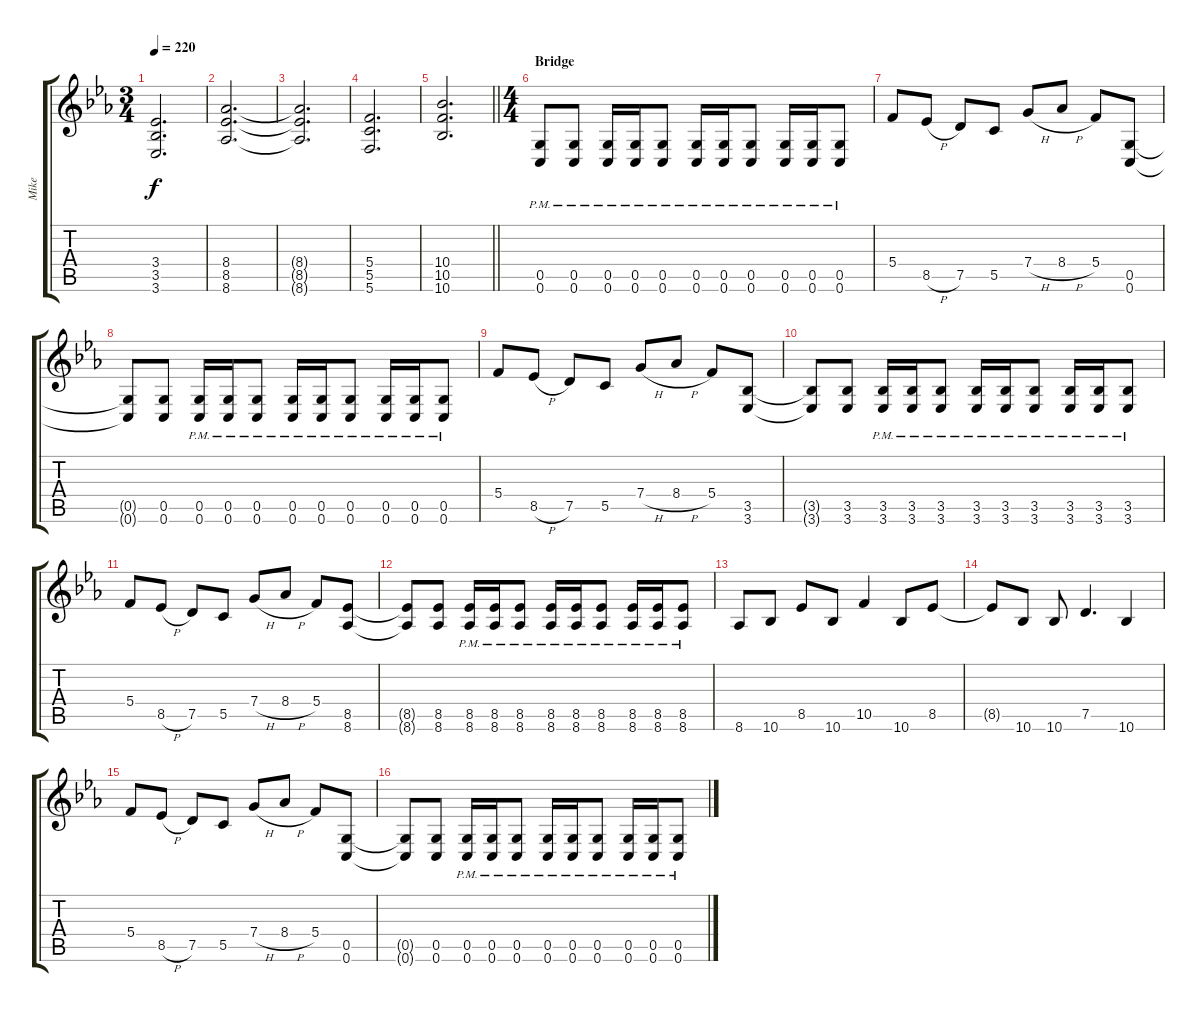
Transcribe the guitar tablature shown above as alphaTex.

\track ("Mike" "Mike") {instrument distortionguitar}
\staff {score tabs}
\tuning (D4 A3 F3 C3 G2 C2) {hide}
\ts (3 4)
\tempo 220
\clef g2
\ks cminor
(3.4{t} 3.5{t} 3.6{t}).2{d dy f} |
(8.4 8.5 8.6).2{d} |
(8.4{t} 8.5{t} 8.6{t}).2{d} |
(5.4 5.5 5.6).2{d} |
\barLineRight lightlight
(10.4 10.5 10.6).2{d} |
\ts (4 4)
\section ("" "Bridge")
(0.5{pm} 0.6{pm}).8 (0.5{pm} 0.6{pm}).8 (0.5{pm} 0.6{pm}).16 (0.5{pm} 0.6{pm}).16 (0.5{pm} 0.6{pm}).8 (0.5{pm} 0.6{pm}).16 (0.5{pm} 0.6{pm}).16 (0.5{pm} 0.6{pm}).8 (0.5{pm} 0.6{pm}).16 (0.5{pm} 0.6{pm}).16 (0.5{pm} 0.6{pm}).8 |
5.4.8 8.5{h}.8 7.5.8 5.5.8 7.4{h}.8 8.4{h}.8 5.4.8 (0.5 0.6).8 |
(0.5{t} 0.6{t}).8 (0.5 0.6).8 (0.5{pm} 0.6{pm}).16 (0.5{pm} 0.6{pm}).16 (0.5{pm} 0.6{pm}).8 (0.5 0.6{pm}).16 (0.5{pm} 0.6{pm}).16 (0.5{pm} 0.6{pm}).8 (0.5{pm} 0.6{pm}).16 (0.5{pm} 0.6{pm}).16 (0.5{pm} 0.6{pm}).8 |
5.4.8 8.5{h}.8 7.5.8 5.5.8 7.4{h}.8 8.4{h}.8 5.4.8 (3.5 3.6).8 |
(3.5{t} 3.6{t}).8 (3.5 3.6).8 (3.5{pm} 3.6{pm}).16 (3.5{pm} 3.6{pm}).16 (3.5{pm} 3.6{pm}).8 (3.5 3.6{pm}).16 (3.5{pm} 3.6{pm}).16 (3.5{pm} 3.6{pm}).8 (3.5{pm} 3.6{pm}).16 (3.5{pm} 3.6{pm}).16 (3.5{pm} 3.6{pm}).8 |
5.4.8 8.5{h}.8 7.5.8 5.5.8 7.4{h}.8 8.4{h}.8 5.4.8 (8.5 8.6).8 |
(8.5{t} 8.6{t}).8 (8.5 8.6).8 (8.5{pm} 8.6{pm}).16 (8.5{pm} 8.6{pm}).16 (8.5{pm} 8.6{pm}).8 (8.5 8.6{pm}).16 (8.5{pm} 8.6{pm}).16 (8.5{pm} 8.6{pm}).8 (8.5{pm} 8.6{pm}).16 (8.5{pm} 8.6{pm}).16 (8.5{pm} 8.6{pm}).8 |
8.6.8 10.6.8 8.5.8 10.6.8 10.5.4 10.6.8 8.5.8 |
8.5{t}.8 10.6.8 10.6.8 7.5.4{d} 10.6.4 |
5.4.8 8.5{h}.8 7.5.8 5.5.8 7.4{h}.8 8.4{h}.8 5.4.8 (0.5 0.6).8 |
(0.5{t} 0.6{t}).8 (0.5 0.6).8 (0.5{pm} 0.6{pm}).16 (0.5{pm} 0.6{pm}).16 (0.5{pm} 0.6{pm}).8 (0.5 0.6{pm}).16 (0.5{pm} 0.6{pm}).16 (0.5{pm} 0.6{pm}).8 (0.5{pm} 0.6{pm}).16 (0.5{pm} 0.6{pm}).16 (0.5{pm} 0.6{pm}).8
